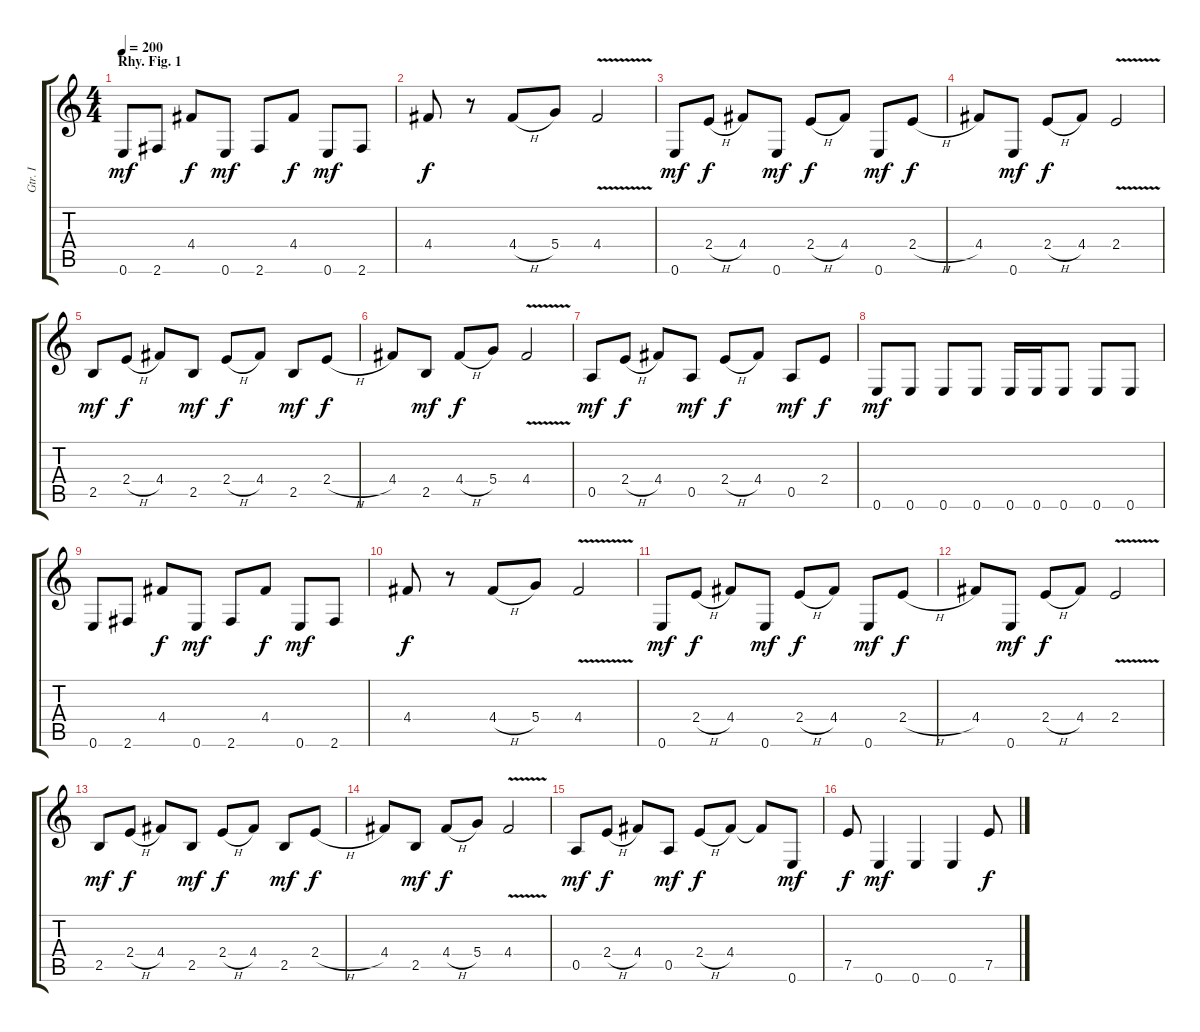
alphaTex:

\track ("Gtr. I" "Gtr. I") {instrument overdrivenguitar}
\staff {score tabs}
\tuning (E4 B3 G3 D3 A2 E2) {hide}
\ts (4 4)
\section ("" "Rhy. Fig. 1")
\tempo 200
\clef g2
\ks c
0.6.8{dy mf} 2.6.8 4.4.8{dy f} 0.6.8{dy mf} 2.6.8 4.4.8{dy f} 0.6.8{dy mf} 2.6.8 |
4.4.8{dy f} r.8 4.4{h}.8 5.4.8 4.4{v}.2 |
0.6.8{dy mf} 2.4{h}.8{dy f} 4.4.8 0.6.8{dy mf} 2.4{h}.8{dy f} 4.4.8 0.6.8{dy mf} 2.4{h}.8{dy f} |
4.4.8 0.6.8{dy mf} 2.4{h}.8{dy f} 4.4.8 2.4{v}.2 |
2.5.8{dy mf} 2.4{h}.8{dy f} 4.4.8 2.5.8{dy mf} 2.4{h}.8{dy f} 4.4.8 2.5.8{dy mf} 2.4{h}.8{dy f} |
4.4.8 2.5.8{dy mf} 4.4{h}.8{dy f} 5.4.8 4.4{v}.2 |
0.5.8{dy mf} 2.4{h}.8{dy f} 4.4.8 0.5.8{dy mf} 2.4{h}.8{dy f} 4.4.8 0.5.8{dy mf} 2.4.8{dy f} |
0.6.8{dy mf} 0.6.8 0.6.8 0.6.8 0.6.16 0.6.16 0.6.8 0.6.8 0.6.8 |
0.6.8 2.6.8 4.4.8{dy f} 0.6.8{dy mf} 2.6.8 4.4.8{dy f} 0.6.8{dy mf} 2.6.8 |
4.4.8{dy f} r.8 4.4{h}.8 5.4.8 4.4{v}.2 |
0.6.8{dy mf} 2.4{h}.8{dy f} 4.4.8 0.6.8{dy mf} 2.4{h}.8{dy f} 4.4.8 0.6.8{dy mf} 2.4{h}.8{dy f} |
4.4.8 0.6.8{dy mf} 2.4{h}.8{dy f} 4.4.8 2.4{v}.2 |
2.5.8{dy mf} 2.4{h}.8{dy f} 4.4.8 2.5.8{dy mf} 2.4{h}.8{dy f} 4.4.8 2.5.8{dy mf} 2.4{h}.8{dy f} |
4.4.8 2.5.8{dy mf} 4.4{h}.8{dy f} 5.4.8 4.4{v}.2 |
0.5.8{dy mf} 2.4{h}.8{dy f} 4.4.8 0.5.8{dy mf} 2.4{h}.8{dy f} 4.4.8 4.4{t}.8 0.6.8{dy mf} |
7.5.8{dy f} 0.6.4{dy mf} 0.6.4 0.6.4 7.5.8{dy f}
